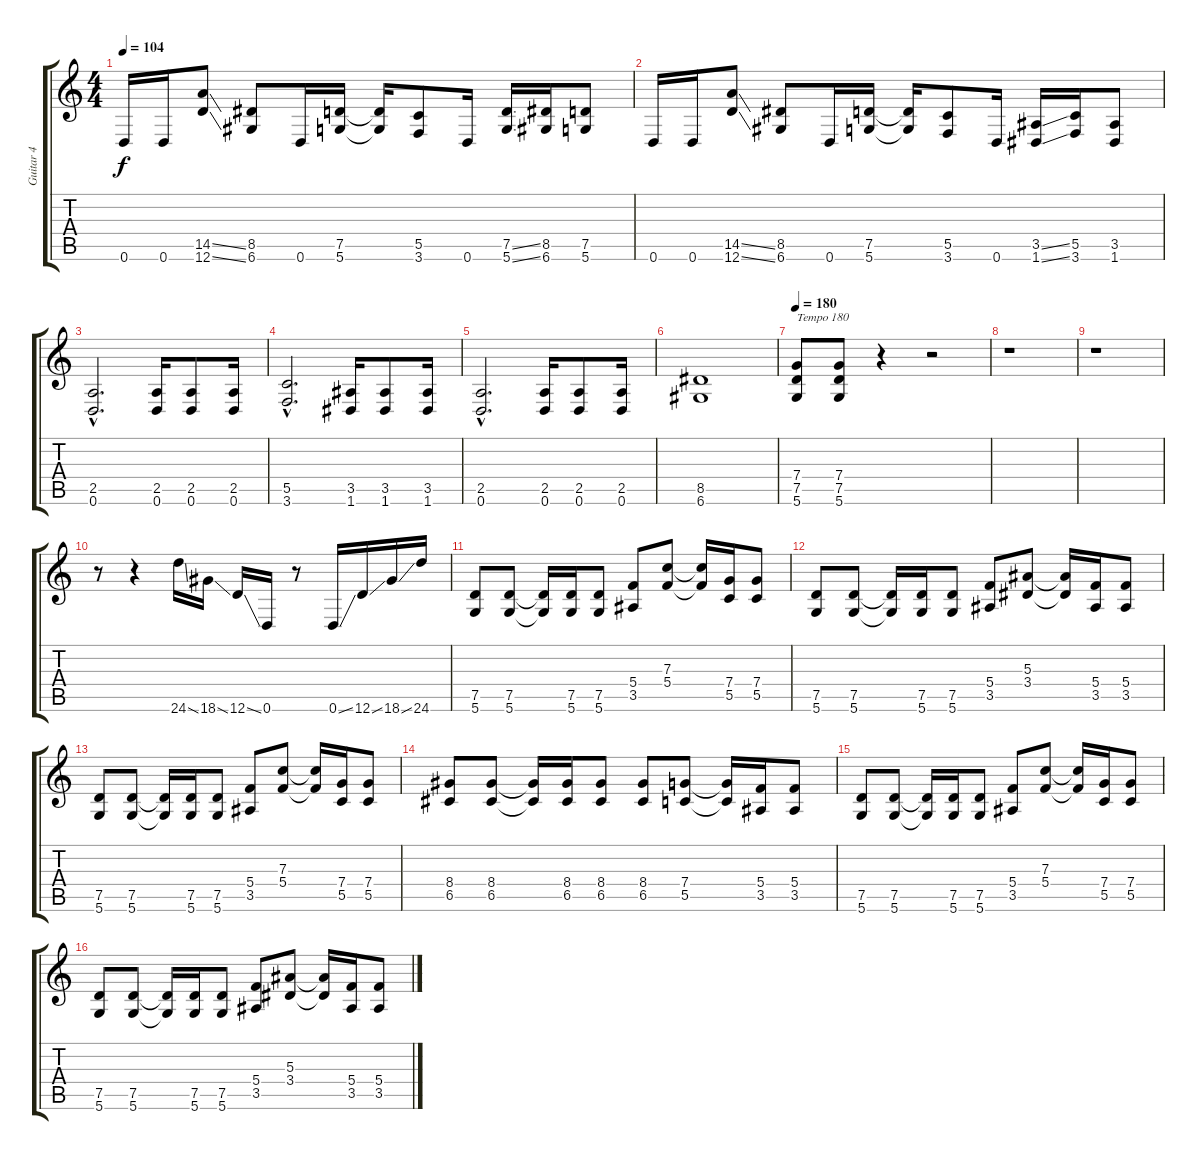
\track ("Guitar 4" "Guitar 4") {instrument distortionguitar}
\staff {score tabs}
\tuning (D4 A3 F3 C3 G2 D2) {hide}
\ts (4 4)
\tempo 104
\clef g2
\ks c
0.6.16{dy f} 0.6.16 (14.5{ss} 12.6{ss}).8 (8.5 6.6).8 0.6.16 (7.5 5.6).16 (7.5{t} 5.6{t}).16 (5.5 3.6).8 0.6.16 (7.5{ss} 5.6{ss}).16 (8.5 6.6).16 (7.5 5.6).8 |
0.6.16 0.6.16 (14.5{ss} 12.6{ss}).8 (8.5 6.6).8 0.6.16 (7.5 5.6).16 (7.5{t} 5.6{t}).16 (5.5 3.6).8 0.6.16 (3.5{ss} 1.6{ss}).16 (5.5 3.6).16 (3.5 1.6).8 |
(2.5{hac} 0.6{hac}).2{d} (2.5 0.6).16 (2.5 0.6).8 (2.5 0.6).16 |
(5.5{hac} 3.6{hac}).2{d} (3.5 1.6).16 (3.5 1.6).8 (3.5 1.6).16 |
(2.5{hac} 0.6{hac}).2{d} (2.5 0.6).16 (2.5 0.6).8 (2.5 0.6).16 |
(8.5 6.6).1 |
\tempo 180
(7.4 7.5 5.6).8{txt "Tempo 180"} (7.4 7.5 5.6).8 r.4 r.2 |
r.1 |
r.1 |
r.8 r.4 24.6{ss}.16 18.6{ss}.16 12.6{ss}.16 0.6.16 r.8 0.6{ss}.16 12.6{ss}.16 18.6{ss}.16 24.6.16 |
(7.5 5.6).8 (7.5 5.6).8 (7.5{t} 5.6{t}).16 (7.5 5.6).16 (7.5 5.6).8 (5.4 3.5).8 (7.3 5.4).8 (7.3{t} 5.4{t}).16 (7.4 5.5).16 (7.4 5.5).8 |
(7.5 5.6).8 (7.5 5.6).8 (7.5{t} 5.6{t}).16 (7.5 5.6).16 (7.5 5.6).8 (5.4 3.5).8 (5.3 3.4).8 (5.3{t} 3.4{t}).16 (5.4 3.5).16 (5.4 3.5).8 |
(7.5 5.6).8 (7.5 5.6).8 (7.5{t} 5.6{t}).16 (7.5 5.6).16 (7.5 5.6).8 (5.4 3.5).8 (7.3 5.4).8 (7.3{t} 5.4{t}).16 (7.4 5.5).16 (7.4 5.5).8 |
(8.4 6.5).8 (8.4 6.5).8 (8.4{t} 6.5{t}).16 (8.4 6.5).16 (8.4 6.5).8 (8.4 6.5).8 (7.4 5.5).8 (7.4{t} 5.5{t}).16 (5.4 3.5).16 (5.4 3.5).8 |
(7.5 5.6).8 (7.5 5.6).8 (7.5{t} 5.6{t}).16 (7.5 5.6).16 (7.5 5.6).8 (5.4 3.5).8 (7.3 5.4).8 (7.3{t} 5.4{t}).16 (7.4 5.5).16 (7.4 5.5).8 |
(7.5 5.6).8 (7.5 5.6).8 (7.5{t} 5.6{t}).16 (7.5 5.6).16 (7.5 5.6).8 (5.4 3.5).8 (5.3 3.4).8 (5.3{t} 3.4{t}).16 (5.4 3.5).16 (5.4 3.5).8
